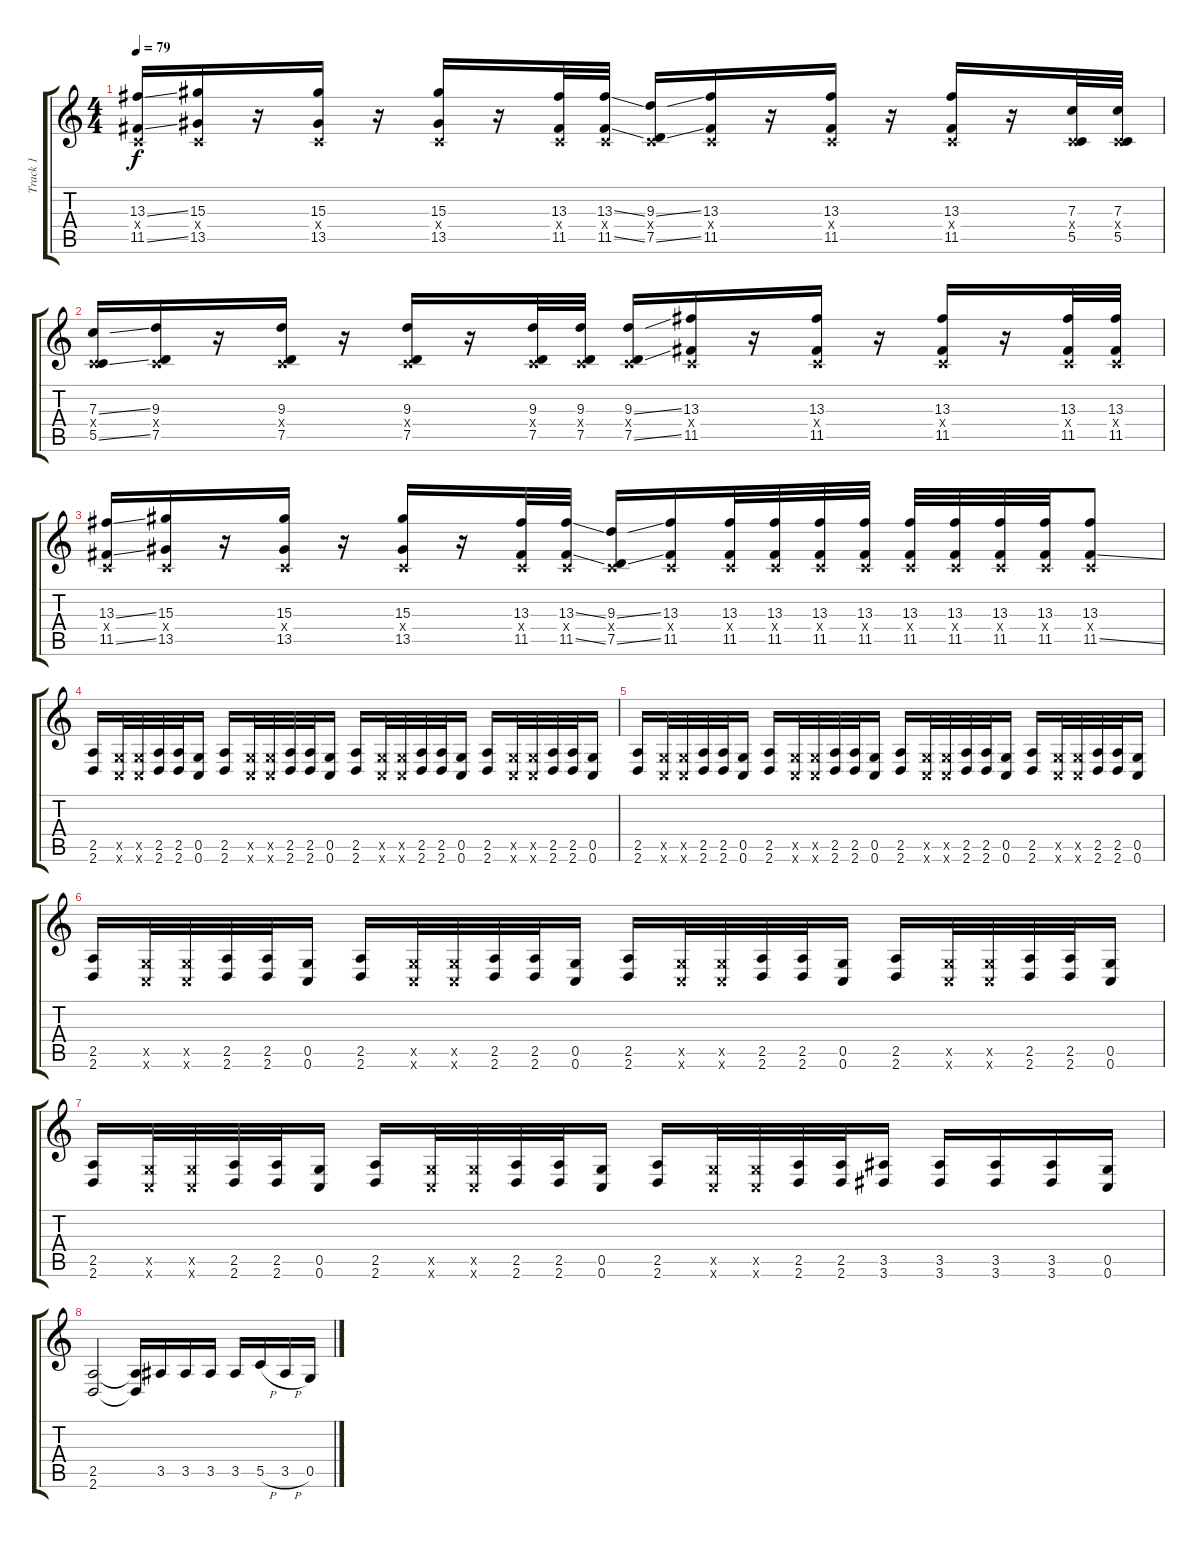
\track ("Track 1" "Track 1") {instrument overdrivenguitar}
\staff {score tabs}
\tuning (D4 A3 F3 C3 G2 C2) {hide}
\ts (4 4)
\tempo 79
\clef g2
\ks c
(13.3{ss} 0.4{x} 11.5{ss}).16{dy f} (15.3 0.4{x} 13.5).16 r.16 (15.3 0.4{x} 13.5).16 r.16 (15.3 0.4{x} 13.5).16 r.16 (13.3 0.4{x} 11.5).32 (13.3{ss} 0.4{x} 11.5{ss}).32 (9.3{ss} 0.4{x} 7.5{ss}).16 (13.3 0.4{x} 11.5).16 r.16 (13.3 0.4{x} 11.5).16 r.16 (13.3 0.4{x} 11.5).16 r.16 (7.3 0.4{x} 5.5).32 (7.3 0.4{x} 5.5).32 |
(7.3{ss} 0.4{x} 5.5{ss}).16 (9.3 0.4{x} 7.5).16 r.16 (9.3 0.4{x} 7.5).16 r.16 (9.3 0.4{x} 7.5).16 r.16 (9.3 0.4{x} 7.5).32 (9.3 0.4{x} 7.5).32 (9.3{ss} 0.4{x} 7.5{ss}).16 (13.3 0.4{x} 11.5).16 r.16 (13.3 0.4{x} 11.5).16 r.16 (13.3 0.4{x} 11.5).16 r.16 (13.3 0.4{x} 11.5).32 (13.3 0.4{x} 11.5).32 |
(13.3{ss} 0.4{x} 11.5{ss}).16 (15.3 0.4{x} 13.5).16 r.16 (15.3 0.4{x} 13.5).16 r.16 (15.3 0.4{x} 13.5).16 r.16 (13.3 0.4{x} 11.5).32 (13.3{ss} 0.4{x} 11.5{ss}).32 (9.3{ss} 0.4{x} 7.5{ss}).16 (13.3 0.4{x} 11.5).16 (13.3 0.4{x} 11.5).32 (13.3 0.4{x} 11.5).32 (13.3 0.4{x} 11.5).32 (13.3 0.4{x} 11.5).32 (13.3 0.4{x} 11.5).32 (13.3 0.4{x} 11.5).32 (13.3 0.4{x} 11.5).32 (13.3 0.4{x} 11.5).32 (13.3 0.4{x} 11.5{ss}).8 |
(2.5 2.6).16 (0.5{x} 0.6{x}).32 (0.5{x} 0.6{x}).32 (2.5 2.6).32 (2.5 2.6).32 (0.5 0.6).16 (2.5 2.6).16 (0.5{x} 0.6{x}).32 (0.5{x} 0.6{x}).32 (2.5 2.6).32 (2.5 2.6).32 (0.5 0.6).16 (2.5 2.6).16 (0.5{x} 0.6{x}).32 (0.5{x} 0.6{x}).32 (2.5 2.6).32 (2.5 2.6).32 (0.5 0.6).16 (2.5 2.6).16 (0.5{x} 0.6{x}).32 (0.5{x} 0.6{x}).32 (2.5 2.6).32 (2.5 2.6).32 (0.5 0.6).16 |
(2.5 2.6).16 (0.5{x} 0.6{x}).32 (0.5{x} 0.6{x}).32 (2.5 2.6).32 (2.5 2.6).32 (0.5 0.6).16 (2.5 2.6).16 (0.5{x} 0.6{x}).32 (0.5{x} 0.6{x}).32 (2.5 2.6).32 (2.5 2.6).32 (0.5 0.6).16 (2.5 2.6).16 (0.5{x} 0.6{x}).32 (0.5{x} 0.6{x}).32 (2.5 2.6).32 (2.5 2.6).32 (0.5 0.6).16 (2.5 2.6).16 (0.5{x} 0.6{x}).32 (0.5{x} 0.6{x}).32 (2.5 2.6).32 (2.5 2.6).32 (0.5 0.6).16 |
(2.5 2.6).16 (0.5{x} 0.6{x}).32 (0.5{x} 0.6{x}).32 (2.5 2.6).32 (2.5 2.6).32 (0.5 0.6).16 (2.5 2.6).16 (0.5{x} 0.6{x}).32 (0.5{x} 0.6{x}).32 (2.5 2.6).32 (2.5 2.6).32 (0.5 0.6).16 (2.5 2.6).16 (0.5{x} 0.6{x}).32 (0.5{x} 0.6{x}).32 (2.5 2.6).32 (2.5 2.6).32 (0.5 0.6).16 (2.5 2.6).16 (0.5{x} 0.6{x}).32 (0.5{x} 0.6{x}).32 (2.5 2.6).32 (2.5 2.6).32 (0.5 0.6).16 |
(2.5 2.6).16 (0.5{x} 0.6{x}).32 (0.5{x} 0.6{x}).32 (2.5 2.6).32 (2.5 2.6).32 (0.5 0.6).16 (2.5 2.6).16 (0.5{x} 0.6{x}).32 (0.5{x} 0.6{x}).32 (2.5 2.6).32 (2.5 2.6).32 (0.5 0.6).16 (2.5 2.6).16 (0.5{x} 0.6{x}).32 (0.5{x} 0.6{x}).32 (2.5 2.6).32 (2.5 2.6).32 (3.5 3.6).16 (3.5 3.6).16 (3.5 3.6).16 (3.5 3.6).16 (0.5 0.6).16 |
(2.5 2.6).2 (2.5{t} 2.6{t}).16 3.5.16 3.5.16 3.5.16 3.5.16 5.5{h}.16 3.5{h}.16 0.5.16
